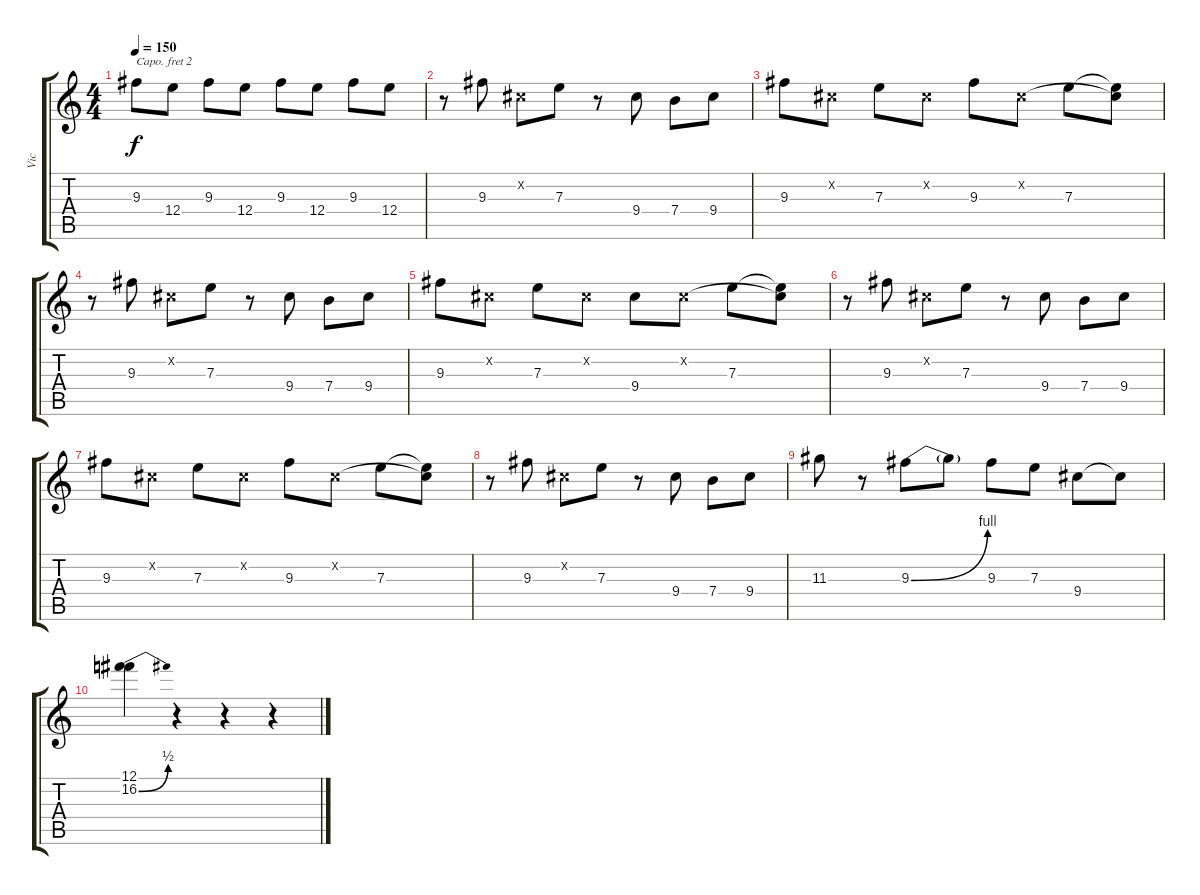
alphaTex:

\track ("Vic" "Vic") {instrument distortionguitar}
\staff {score tabs}
\capo 2
\tuning (E4 B3 G3 D3 A2 D2) {hide}
\ts (4 4)
\tempo 150
\clef g2
\ks c
9.3.8{dy f} 12.4.8 9.3.8 12.4.8 9.3.8 12.4.8 9.3.8 12.4.8 |
r.8 9.3.8 0.2{x}.8 7.3.8 r.8 9.4.8 7.4.8 9.4.8 |
9.3.8 0.2{x}.8 7.3.8 0.2{x}.8 9.3.8 0.2{x}.8 7.3.8 (0.2{t} 7.3{t}).8 |
r.8 9.3.8 0.2{x}.8 7.3.8 r.8 9.4.8 7.4.8 9.4.8 |
9.3.8 0.2{x}.8 7.3.8 0.2{x}.8 9.4.8 0.2{x}.8 7.3.8 (0.2{t} 7.3{t}).8 |
r.8 9.3.8 0.2{x}.8 7.3.8 r.8 9.4.8 7.4.8 9.4.8 |
9.3.8 0.2{x}.8 7.3.8 0.2{x}.8 9.3.8 0.2{x}.8 7.3.8 (0.2{t} 7.3{t}).8 |
r.8 9.3.8 0.2{x}.8 7.3.8 r.8 9.4.8 7.4.8 9.4.8 |
11.3.8 r.8 9.3{be (bend 0 0 60 4)}.8 9.3{t}.8 9.3.8 7.3.8 9.4.8 9.4{t}.8 |
(12.1 16.2{be (bend 0 0 60 2)}).4 r.4 r.4 r.4
